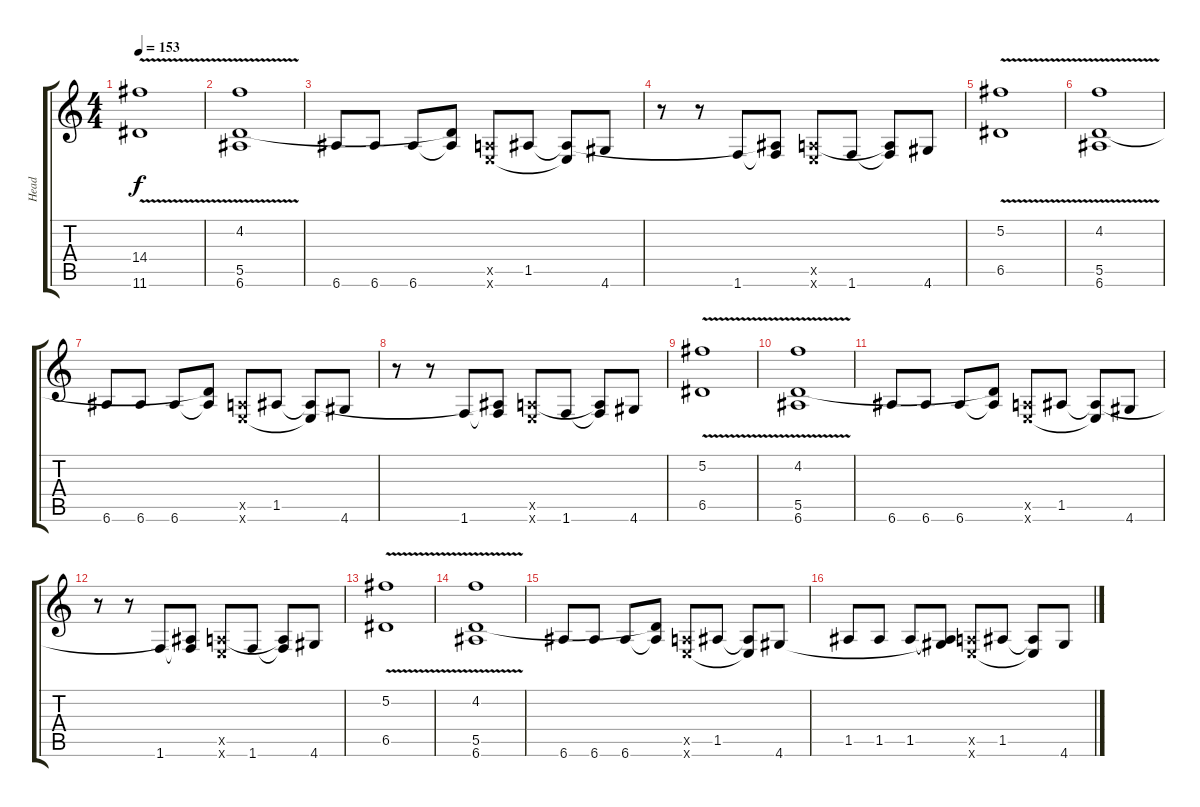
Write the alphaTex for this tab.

\track ("Head" "Head") {instrument distortionguitar}
\staff {score tabs}
\tuning (E4 Db4 A3 E3 A2 E2) {hide}
\ts (4 4)
\tempo 153
\clef g2
\ks c
(14.4{v} 11.6).1{dy f} |
(4.2{v} 5.5 6.6).1 |
6.6.8 6.6.8 6.6.8 (5.5{t} 6.6{t}).8 (0.5{x} 0.6{x}).8 1.5.8 (1.5{t} 0.6{t}).8 4.6.8 |
r.8 r.8 1.6.8 (1.5{t} 1.6{t}).8 (0.5{x} 0.6{x}).8 1.6.8 (0.5{t} 1.6{t}).8 4.6.8 |
(5.2{v} 6.5).1 |
(4.2{v} 5.5 6.6).1 |
6.6.8 6.6.8 6.6.8 (5.5{t} 6.6{t}).8 (0.5{x} 0.6{x}).8 1.5.8 (1.5{t} 0.6{t}).8 4.6.8 |
r.8 r.8 1.6.8 (1.5{t} 1.6{t}).8 (0.5{x} 0.6{x}).8 1.6.8 (0.5{t} 1.6{t}).8 4.6.8 |
(5.2{v} 6.5).1 |
(4.2{v} 5.5 6.6).1 |
6.6.8 6.6.8 6.6.8 (5.5{t} 6.6{t}).8 (0.5{x} 0.6{x}).8 1.5.8 (1.5{t} 0.6{t}).8 4.6.8 |
r.8 r.8 1.6.8 (1.5{t} 1.6{t}).8 (0.5{x} 0.6{x}).8 1.6.8 (0.5{t} 1.6{t}).8 4.6.8 |
(5.2{v} 6.5).1 |
(4.2{v} 5.5 6.6).1 |
6.6.8 6.6.8 6.6.8 (5.5{t} 6.6{t}).8 (0.5{x} 0.6{x}).8 1.5.8 (1.5{t} 0.6{t}).8 4.6.8 |
1.5.8 1.5.8 1.5.8 (1.5{t} 4.6{t}).8 (0.5{x} 0.6{x}).8 1.5.8 (1.5{t} 0.6{t}).8 4.6.8
